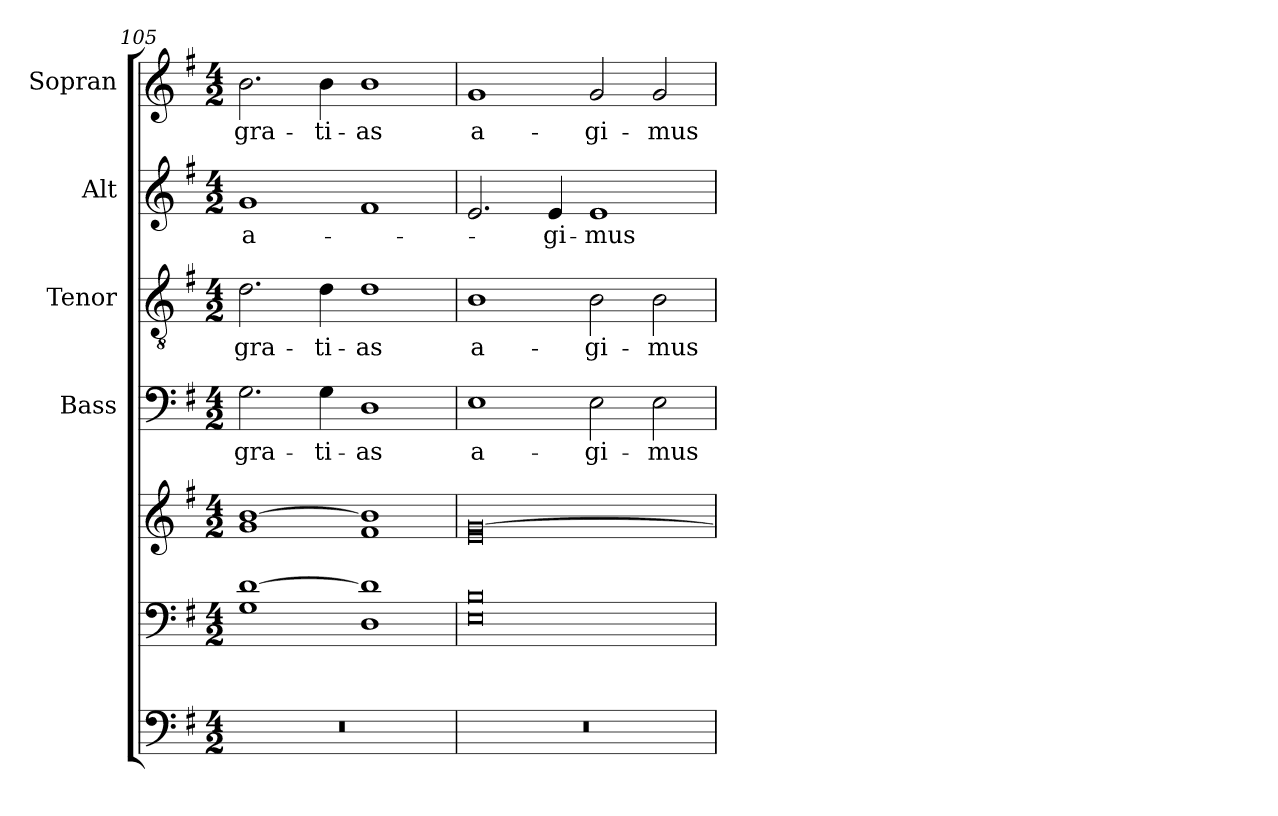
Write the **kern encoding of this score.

**kern	**kern	**kern	**kern	**text	**kern	**text	**kern	**text	**kern	**text
*part6	*part5	*part5	*part4	*part4	*part3	*part3	*part2	*part2	*part1	*part1
*staff7	*staff6	*staff5	*staff4	*staff4	*staff3	*staff3	*staff2	*staff2	*staff1	*staff1
*	*	*	*I"Bass	*	*I"Tenor	*	*I"Alt	*	*I"Sopran	*
*	*	*	*I'B.	*	*I'T.	*	*I'A.	*	*I'S.	*
*clefF4	*clefF4	*clefG2	*clefF4	*	*clefGv2	*	*clefG2	*	*clefG2	*
*k[f#]	*k[f#]	*k[f#]	*k[f#]	*	*k[f#]	*	*k[f#]	*	*k[f#]	*
*G:	*G:	*G:	*G:	*	*G:	*	*G:	*	*G:	*
*M4/2	*M4/2	*M4/2	*M4/2	*	*M4/2	*	*M4/2	*	*M4/2	*
=105	=105	=105	=105	=105	=105	=105	=105	=105	=105	=105
!	!	!	!	!LO:LY:b	!	!LO:LY:b	!	!LO:LY:b	!	!LO:LY:b
0r	1G [1d	1g [>1b	2.G\	gra-	2.d\	gra-	1g	a-	2.b\	gra-
!	!	!	!	!LO:LY:b	!	!LO:LY:b	!	!	!	!LO:LY:b
.	.	.	4G\	-ti-	4d\	-ti-	.	.	4b\	-ti-
!	!	!	!	!LO:LY:b	!	!LO:LY:b	!	!	!	!LO:LY:b
.	1D 1d]	1f# 1b]	1D	-as	1d	-as	1f#	.	1b	-as
=106	=106	=106	=106	=106	=106	=106	=106	=106	=106	=106
!	!	!	!	!LO:LY:b	!	!LO:LY:b	!	!	!	!LO:LY:b
0r	0E 0B	0e [>0g	1E	a-	1B	a-	2.e/	.	1g	a-
!	!	!	!	!	!	!	!	!LO:LY:b	!	!
.	.	.	.	.	.	.	4e/	-gi-	.	.
!	!	!	!	!LO:LY:b	!	!LO:LY:b	!	!LO:LY:b	!	!LO:LY:b
.	.	.	2E\	-gi-	2B\	-gi-	1e	-mus	2g/	-gi-
!	!	!	!	!LO:LY:b	!	!LO:LY:b	!	!	!	!LO:LY:b
.	.	.	2E\	-mus	2B\	-mus	.	.	2g/	-mus
=	=	=	=	=	=	=	=	=	=	=
*-	*-	*-	*-	*-	*-	*-	*-	*-	*-	*-
